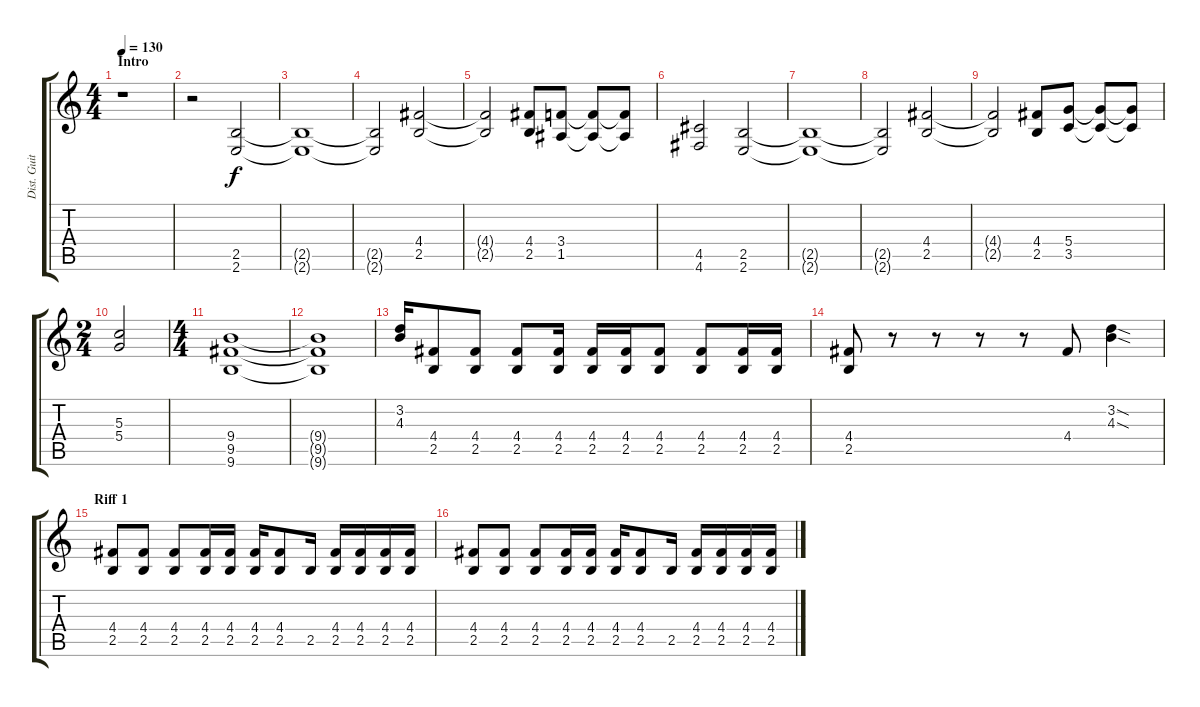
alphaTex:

\track ("Dist. Guitar" "Dist. Guit") {instrument distortionguitar}
\staff {score tabs}
\tuning (E4 B3 G3 D3 A2 D2) {hide}
\ts (4 4)
\section ("" "Intro")
\tempo 130
\clef g2
\ks c
r.1{dy f instrument distortionguitar} |
r.2 (2.5 2.6).2 |
(2.5{t} 2.6{t}).1 |
(2.5{t} 2.6{t}).2 (4.4 2.5).2 |
(4.4{t} 2.5{t}).2 (4.4 2.5).8 (3.4 1.5).8 (3.4{t} 1.5{t}).8 (3.4{t} 1.5{t}).8 |
(4.5 4.6).2 (2.5 2.6).2 |
(2.5{t} 2.6{t}).1 |
(2.5{t} 2.6{t}).2 (4.4 2.5).2 |
(4.4{t} 2.5{t}).2 (4.4 2.5).8 (5.4 3.5).8 (5.4{t} 3.5{t}).8 (5.4{t} 3.5{t}).8 |
\ts (2 4)
(5.3 5.4).2 |
\ts (4 4)
(9.4 9.5 9.6).1 |
(9.4{t} 9.5{t} 9.6{t}).1 |
(3.2 4.3).16 (4.4 2.5).8 (4.4 2.5).8 (4.4 2.5).8 (4.4 2.5).16 (4.4 2.5).16 (4.4 2.5).16 (4.4 2.5).8 (4.4 2.5).8 (4.4 2.5).16 (4.4 2.5).16 |
(4.4 2.5).8 r.8 r.8 r.8 r.8 4.4.8 (3.2{sod} 4.3{sod}).4 |
\section ("" "Riff 1")
(4.4 2.5).8 (4.4 2.5).8 (4.4 2.5).8 (4.4 2.5).16 (4.4 2.5).16 (4.4 2.5).16 (4.4 2.5).8 2.5.16 (4.4 2.5).16 (4.4 2.5).16 (4.4 2.5).16 (4.4 2.5).16 |
(4.4 2.5).8 (4.4 2.5).8 (4.4 2.5).8 (4.4 2.5).16 (4.4 2.5).16 (4.4 2.5).16 (4.4 2.5).8 2.5.16 (4.4 2.5).16 (4.4 2.5).16 (4.4 2.5).16 (4.4 2.5).16
